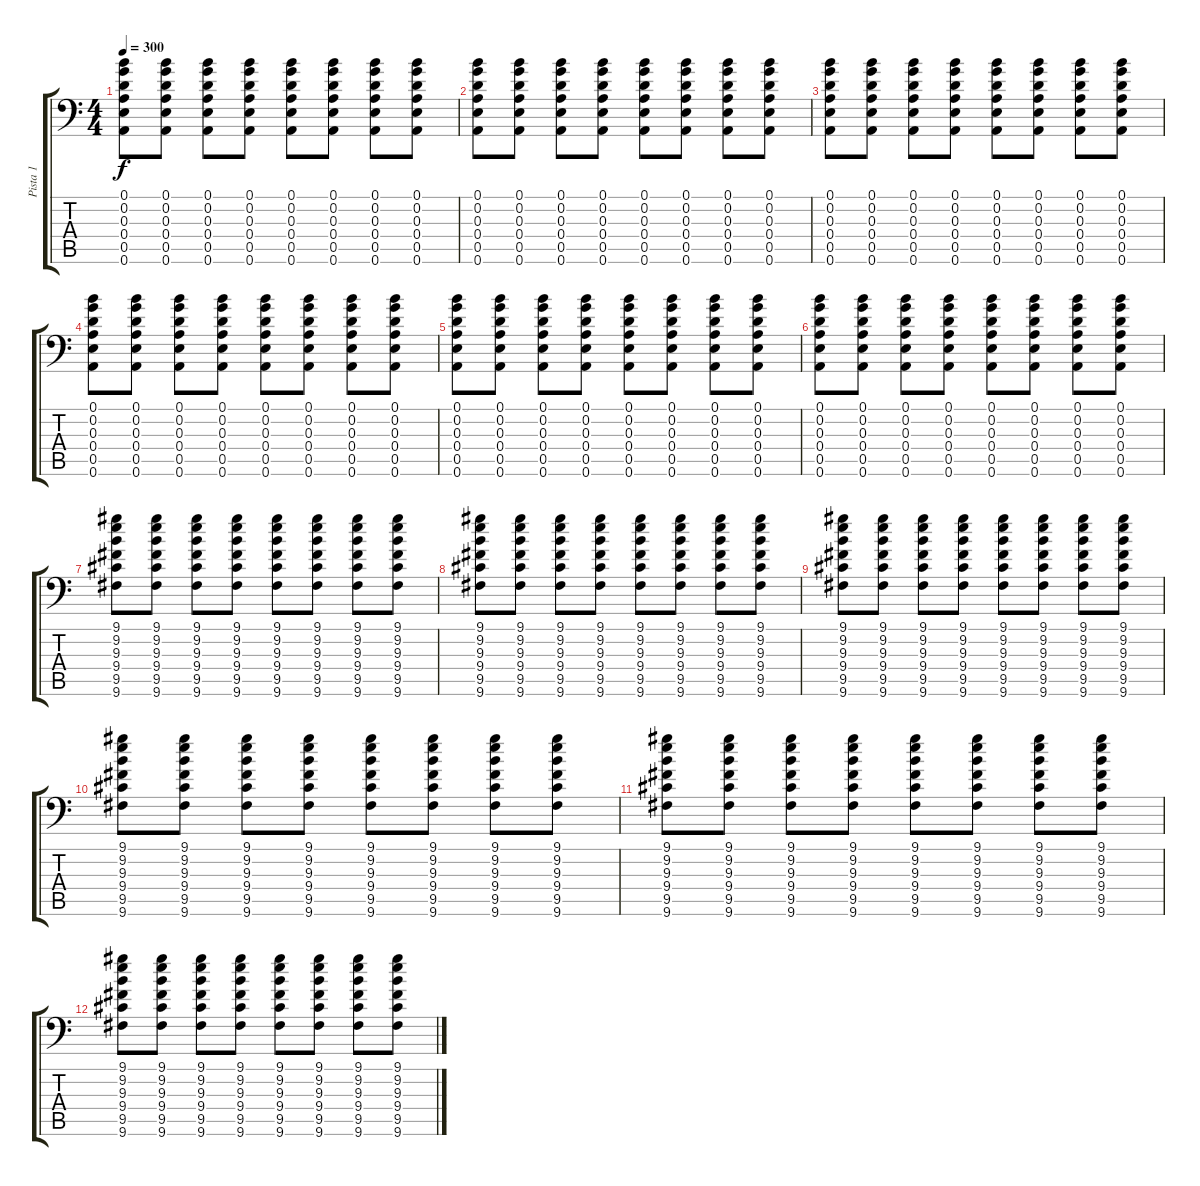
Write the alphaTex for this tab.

\track ("Pista 1" "Pista 1") {instrument distortionguitar}
\staff {score tabs}
\tuning (B3 G3 D3 A2 E2 A1) {hide}
\ts (4 4)
\tempo 300
\clef f4
\ks c
(0.1 0.2 0.3 0.4 0.5 0.6).8{dy f instrument distortionguitar} (0.1 0.2 0.3 0.4 0.5 0.6).8 (0.1 0.2 0.3 0.4 0.5 0.6).8 (0.1 0.2 0.3 0.4 0.5 0.6).8 (0.1 0.2 0.3 0.4 0.5 0.6).8 (0.1 0.2 0.3 0.4 0.5 0.6).8 (0.1 0.2 0.3 0.4 0.5 0.6).8 (0.1 0.2 0.3 0.4 0.5 0.6).8 |
(0.1 0.2 0.3 0.4 0.5 0.6).8 (0.1 0.2 0.3 0.4 0.5 0.6).8 (0.1 0.2 0.3 0.4 0.5 0.6).8 (0.1 0.2 0.3 0.4 0.5 0.6).8 (0.1 0.2 0.3 0.4 0.5 0.6).8 (0.1 0.2 0.3 0.4 0.5 0.6).8 (0.1 0.2 0.3 0.4 0.5 0.6).8 (0.1 0.2 0.3 0.4 0.5 0.6).8 |
(0.1 0.2 0.3 0.4 0.5 0.6).8 (0.1 0.2 0.3 0.4 0.5 0.6).8 (0.1 0.2 0.3 0.4 0.5 0.6).8 (0.1 0.2 0.3 0.4 0.5 0.6).8 (0.1 0.2 0.3 0.4 0.5 0.6).8 (0.1 0.2 0.3 0.4 0.5 0.6).8 (0.1 0.2 0.3 0.4 0.5 0.6).8 (0.1 0.2 0.3 0.4 0.5 0.6).8 |
(0.1 0.2 0.3 0.4 0.5 0.6).8 (0.1 0.2 0.3 0.4 0.5 0.6).8 (0.1 0.2 0.3 0.4 0.5 0.6).8 (0.1 0.2 0.3 0.4 0.5 0.6).8 (0.1 0.2 0.3 0.4 0.5 0.6).8 (0.1 0.2 0.3 0.4 0.5 0.6).8 (0.1 0.2 0.3 0.4 0.5 0.6).8 (0.1 0.2 0.3 0.4 0.5 0.6).8 |
(0.1 0.2 0.3 0.4 0.5 0.6).8 (0.1 0.2 0.3 0.4 0.5 0.6).8 (0.1 0.2 0.3 0.4 0.5 0.6).8 (0.1 0.2 0.3 0.4 0.5 0.6).8 (0.1 0.2 0.3 0.4 0.5 0.6).8 (0.1 0.2 0.3 0.4 0.5 0.6).8 (0.1 0.2 0.3 0.4 0.5 0.6).8 (0.1 0.2 0.3 0.4 0.5 0.6).8 |
(0.1 0.2 0.3 0.4 0.5 0.6).8 (0.1 0.2 0.3 0.4 0.5 0.6).8 (0.1 0.2 0.3 0.4 0.5 0.6).8 (0.1 0.2 0.3 0.4 0.5 0.6).8 (0.1 0.2 0.3 0.4 0.5 0.6).8 (0.1 0.2 0.3 0.4 0.5 0.6).8 (0.1 0.2 0.3 0.4 0.5 0.6).8 (0.1 0.2 0.3 0.4 0.5 0.6).8 |
(9.1 9.2 9.3 9.4 9.5 9.6).8 (9.1 9.2 9.3 9.4 9.5 9.6).8 (9.1 9.2 9.3 9.4 9.5 9.6).8 (9.1 9.2 9.3 9.4 9.5 9.6).8 (9.1 9.2 9.3 9.4 9.5 9.6).8 (9.1 9.2 9.3 9.4 9.5 9.6).8 (9.1 9.2 9.3 9.4 9.5 9.6).8 (9.1 9.2 9.3 9.4 9.5 9.6).8 |
(9.1 9.2 9.3 9.4 9.5 9.6).8 (9.1 9.2 9.3 9.4 9.5 9.6).8 (9.1 9.2 9.3 9.4 9.5 9.6).8 (9.1 9.2 9.3 9.4 9.5 9.6).8 (9.1 9.2 9.3 9.4 9.5 9.6).8 (9.1 9.2 9.3 9.4 9.5 9.6).8 (9.1 9.2 9.3 9.4 9.5 9.6).8 (9.1 9.2 9.3 9.4 9.5 9.6).8 |
(9.1 9.2 9.3 9.4 9.5 9.6).8 (9.1 9.2 9.3 9.4 9.5 9.6).8 (9.1 9.2 9.3 9.4 9.5 9.6).8 (9.1 9.2 9.3 9.4 9.5 9.6).8 (9.1 9.2 9.3 9.4 9.5 9.6).8 (9.1 9.2 9.3 9.4 9.5 9.6).8 (9.1 9.2 9.3 9.4 9.5 9.6).8 (9.1 9.2 9.3 9.4 9.5 9.6).8 |
(9.1 9.2 9.3 9.4 9.5 9.6).8 (9.1 9.2 9.3 9.4 9.5 9.6).8 (9.1 9.2 9.3 9.4 9.5 9.6).8 (9.1 9.2 9.3 9.4 9.5 9.6).8 (9.1 9.2 9.3 9.4 9.5 9.6).8 (9.1 9.2 9.3 9.4 9.5 9.6).8 (9.1 9.2 9.3 9.4 9.5 9.6).8 (9.1 9.2 9.3 9.4 9.5 9.6).8 |
(9.1 9.2 9.3 9.4 9.5 9.6).8 (9.1 9.2 9.3 9.4 9.5 9.6).8 (9.1 9.2 9.3 9.4 9.5 9.6).8 (9.1 9.2 9.3 9.4 9.5 9.6).8 (9.1 9.2 9.3 9.4 9.5 9.6).8 (9.1 9.2 9.3 9.4 9.5 9.6).8 (9.1 9.2 9.3 9.4 9.5 9.6).8 (9.1 9.2 9.3 9.4 9.5 9.6).8 |
(9.1 9.2 9.3 9.4 9.5 9.6).8 (9.1 9.2 9.3 9.4 9.5 9.6).8 (9.1 9.2 9.3 9.4 9.5 9.6).8 (9.1 9.2 9.3 9.4 9.5 9.6).8 (9.1 9.2 9.3 9.4 9.5 9.6).8 (9.1 9.2 9.3 9.4 9.5 9.6).8 (9.1 9.2 9.3 9.4 9.5 9.6).8 (9.1 9.2 9.3 9.4 9.5 9.6).8
